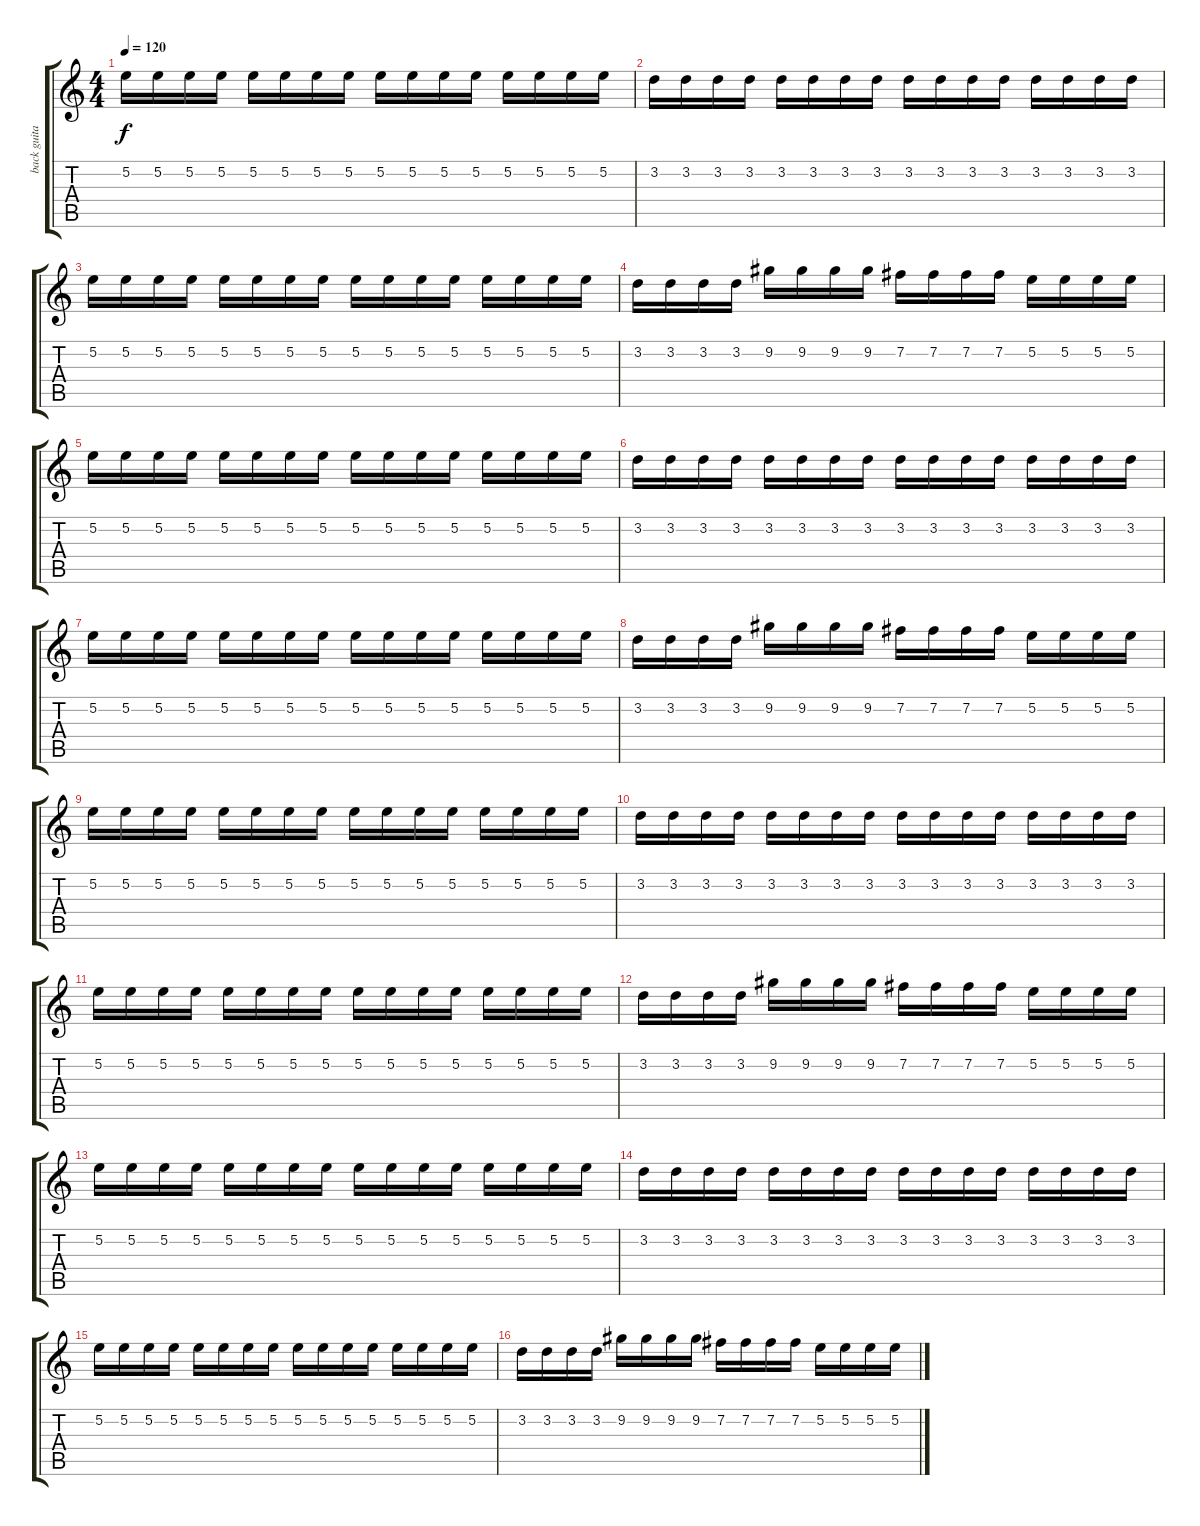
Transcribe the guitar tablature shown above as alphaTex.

\track ("back guitar" "back guita") {instrument distortionguitar}
\staff {score tabs}
\tuning (E4 B3 G3 D3 A2 E2) {hide}
\ts (4 4)
\tempo 120
\clef g2
\ks c
5.2.16{dy f} 5.2.16 5.2.16 5.2.16 5.2.16 5.2.16 5.2.16 5.2.16 5.2.16 5.2.16 5.2.16 5.2.16 5.2.16 5.2.16 5.2.16 5.2.16 |
3.2.16 3.2.16 3.2.16 3.2.16 3.2.16 3.2.16 3.2.16 3.2.16 3.2.16 3.2.16 3.2.16 3.2.16 3.2.16 3.2.16 3.2.16 3.2.16 |
5.2.16 5.2.16 5.2.16 5.2.16 5.2.16 5.2.16 5.2.16 5.2.16 5.2.16 5.2.16 5.2.16 5.2.16 5.2.16 5.2.16 5.2.16 5.2.16 |
3.2.16 3.2.16 3.2.16 3.2.16 9.2.16 9.2.16 9.2.16 9.2.16 7.2.16 7.2.16 7.2.16 7.2.16 5.2.16 5.2.16 5.2.16 5.2.16 |
5.2.16 5.2.16 5.2.16 5.2.16 5.2.16 5.2.16 5.2.16 5.2.16 5.2.16 5.2.16 5.2.16 5.2.16 5.2.16 5.2.16 5.2.16 5.2.16 |
3.2.16 3.2.16 3.2.16 3.2.16 3.2.16 3.2.16 3.2.16 3.2.16 3.2.16 3.2.16 3.2.16 3.2.16 3.2.16 3.2.16 3.2.16 3.2.16 |
5.2.16 5.2.16 5.2.16 5.2.16 5.2.16 5.2.16 5.2.16 5.2.16 5.2.16 5.2.16 5.2.16 5.2.16 5.2.16 5.2.16 5.2.16 5.2.16 |
3.2.16 3.2.16 3.2.16 3.2.16 9.2.16 9.2.16 9.2.16 9.2.16 7.2.16 7.2.16 7.2.16 7.2.16 5.2.16 5.2.16 5.2.16 5.2.16 |
5.2.16 5.2.16 5.2.16 5.2.16 5.2.16 5.2.16 5.2.16 5.2.16 5.2.16 5.2.16 5.2.16 5.2.16 5.2.16 5.2.16 5.2.16 5.2.16 |
3.2.16 3.2.16 3.2.16 3.2.16 3.2.16 3.2.16 3.2.16 3.2.16 3.2.16 3.2.16 3.2.16 3.2.16 3.2.16 3.2.16 3.2.16 3.2.16 |
5.2.16 5.2.16 5.2.16 5.2.16 5.2.16 5.2.16 5.2.16 5.2.16 5.2.16 5.2.16 5.2.16 5.2.16 5.2.16 5.2.16 5.2.16 5.2.16 |
3.2.16 3.2.16 3.2.16 3.2.16 9.2.16 9.2.16 9.2.16 9.2.16 7.2.16 7.2.16 7.2.16 7.2.16 5.2.16 5.2.16 5.2.16 5.2.16 |
5.2.16 5.2.16 5.2.16 5.2.16 5.2.16 5.2.16 5.2.16 5.2.16 5.2.16 5.2.16 5.2.16 5.2.16 5.2.16 5.2.16 5.2.16 5.2.16 |
3.2.16 3.2.16 3.2.16 3.2.16 3.2.16 3.2.16 3.2.16 3.2.16 3.2.16 3.2.16 3.2.16 3.2.16 3.2.16 3.2.16 3.2.16 3.2.16 |
5.2.16 5.2.16 5.2.16 5.2.16 5.2.16 5.2.16 5.2.16 5.2.16 5.2.16 5.2.16 5.2.16 5.2.16 5.2.16 5.2.16 5.2.16 5.2.16 |
3.2.16 3.2.16 3.2.16 3.2.16 9.2.16 9.2.16 9.2.16 9.2.16 7.2.16 7.2.16 7.2.16 7.2.16 5.2.16 5.2.16 5.2.16 5.2.16
